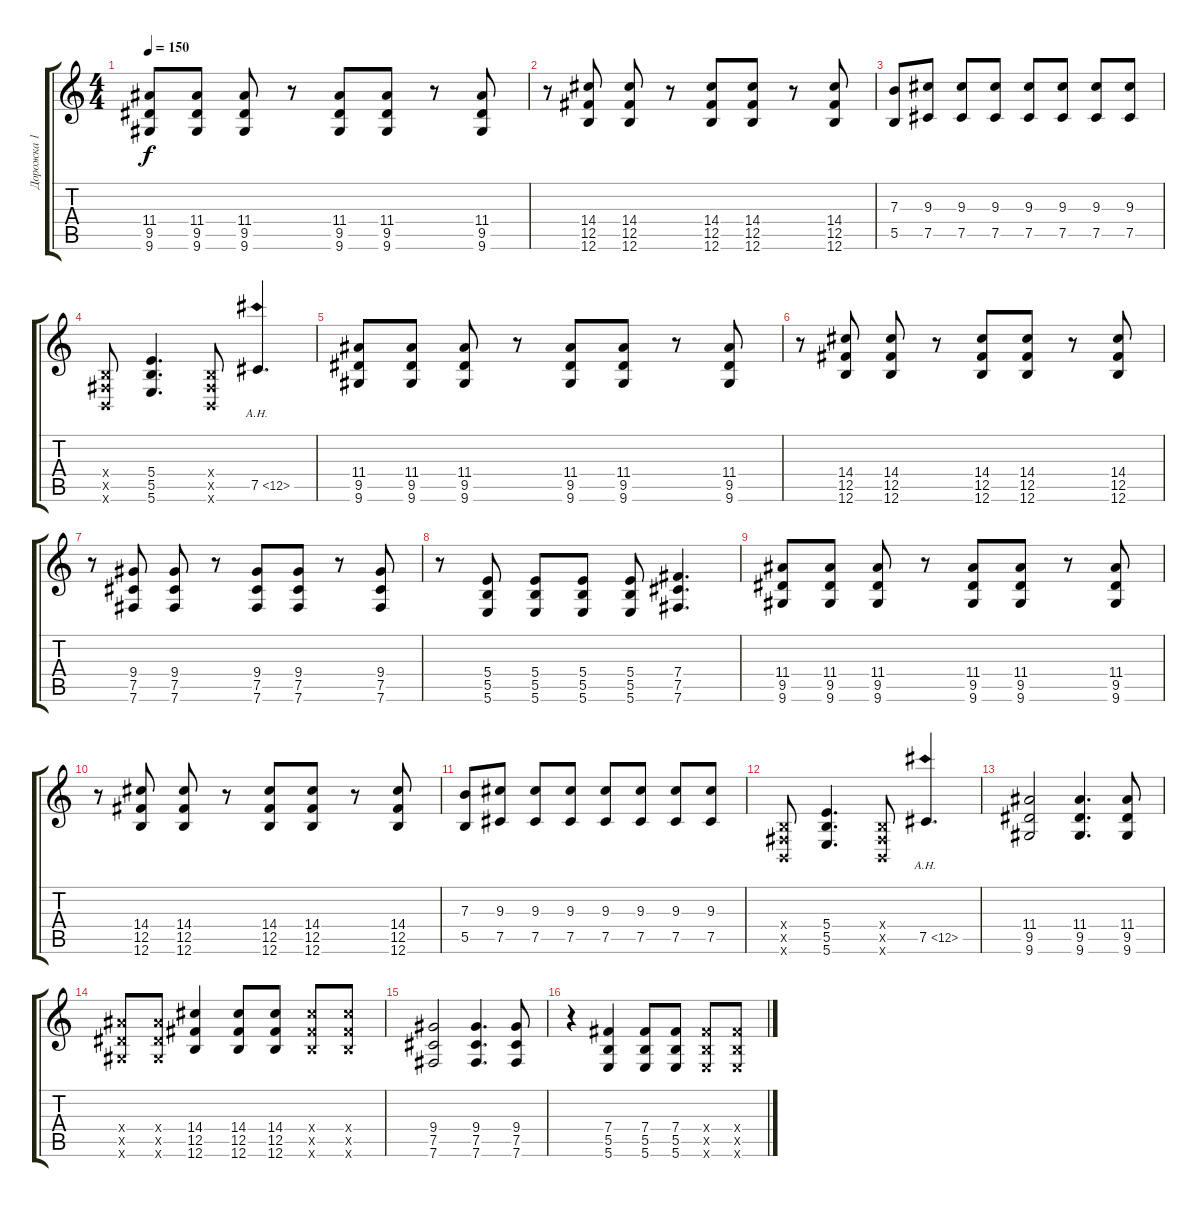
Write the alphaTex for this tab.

\track ("Дорожка 1" "Дорожка 1") {instrument distortionguitar}
\staff {score tabs}
\tuning (Db4 Ab3 E3 B2 Gb2 B1) {hide}
\ts (4 4)
\tempo 150
\clef g2
\ks c
(11.4 9.5 9.6).8{dy f instrument distortionguitar} (11.4 9.5 9.6).8 (11.4 9.5 9.6).8 r.8 (11.4 9.5 9.6).8 (11.4 9.5 9.6).8 r.8 (11.4 9.5 9.6).8 |
r.8 (14.4 12.5 12.6).8 (14.4 12.5 12.6).8 r.8 (14.4 12.5 12.6).8 (14.4 12.5 12.6).8 r.8 (14.4 12.5 12.6).8 |
(7.3 5.5).8 (9.3 7.5).8 (9.3 7.5).8 (9.3 7.5).8 (9.3 7.5).8 (9.3 7.5).8 (9.3 7.5).8 (9.3 7.5).8 |
(0.4{x} 0.5{x} 0.6{x}).8 (5.4 5.5 5.6).4{d} (0.4{x} 0.5{x} 0.6{x}).8 7.5{ah 5}.4{d instrument guitarharmonics} |
(11.4 9.5 9.6).8{instrument distortionguitar} (11.4 9.5 9.6).8 (11.4 9.5 9.6).8 r.8 (11.4 9.5 9.6).8 (11.4 9.5 9.6).8 r.8 (11.4 9.5 9.6).8 |
r.8 (14.4 12.5 12.6).8 (14.4 12.5 12.6).8 r.8 (14.4 12.5 12.6).8 (14.4 12.5 12.6).8 r.8 (14.4 12.5 12.6).8 |
r.8 (9.4 7.5 7.6).8 (9.4 7.5 7.6).8 r.8 (9.4 7.5 7.6).8 (9.4 7.5 7.6).8 r.8 (9.4 7.5 7.6).8 |
r.8 (5.4 5.5 5.6).8 (5.4 5.5 5.6).8 (5.4 5.5 5.6).8 (5.4 5.5 5.6).8 (7.4 7.5 7.6).4{d} |
(11.4 9.5 9.6).8{instrument distortionguitar} (11.4 9.5 9.6).8 (11.4 9.5 9.6).8 r.8 (11.4 9.5 9.6).8 (11.4 9.5 9.6).8 r.8 (11.4 9.5 9.6).8 |
r.8 (14.4 12.5 12.6).8 (14.4 12.5 12.6).8 r.8 (14.4 12.5 12.6).8 (14.4 12.5 12.6).8 r.8 (14.4 12.5 12.6).8 |
(7.3 5.5).8 (9.3 7.5).8 (9.3 7.5).8 (9.3 7.5).8 (9.3 7.5).8 (9.3 7.5).8 (9.3 7.5).8 (9.3 7.5).8 |
(0.4{x} 0.5{x} 0.6{x}).8 (5.4 5.5 5.6).4{d} (0.4{x} 0.5{x} 0.6{x}).8 7.5{ah 5}.4{d instrument guitarharmonics} |
(11.4 9.5 9.6).2{instrument electricguitarjazz} (11.4 9.5 9.6).4{d} (11.4 9.5 9.6).8 |
(11.4{x} 9.5{x} 9.6{x}).8 (11.4{x} 9.5{x} 9.6{x}).8 (14.4 12.5 12.6).4 (14.4 12.5 12.6).8 (14.4 12.5 12.6).8 (14.4{x} 12.5{x} 12.6{x}).8 (14.4{x} 12.5{x} 12.6{x}).8 |
(9.4 7.5 7.6).2{instrument electricguitarjazz} (9.4 7.5 7.6).4{d} (9.4 7.5 7.6).8 |
r.4 (7.4 5.5 5.6).4 (7.4 5.5 5.6).8 (7.4 5.5 5.6).8 (7.4{x} 5.5{x} 5.6{x}).8 (7.4{x} 5.5{x} 5.6{x}).8
